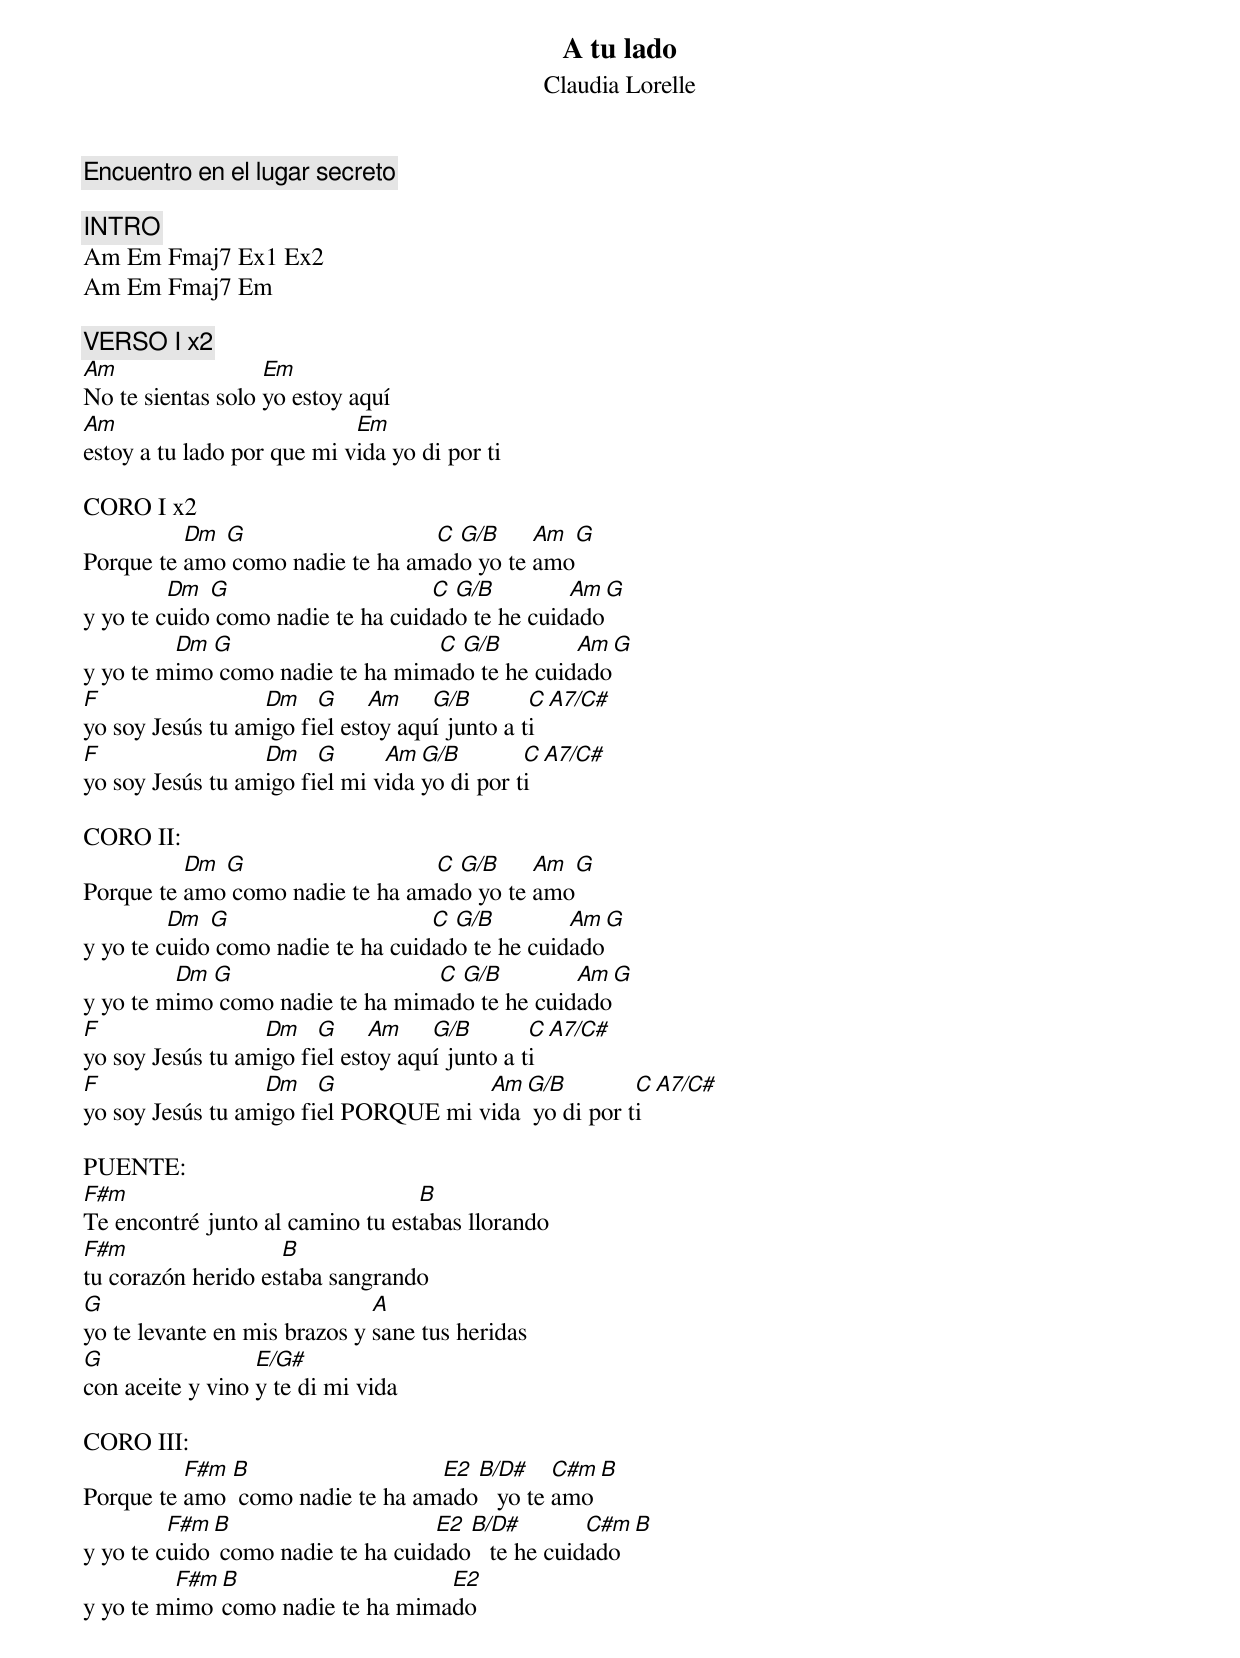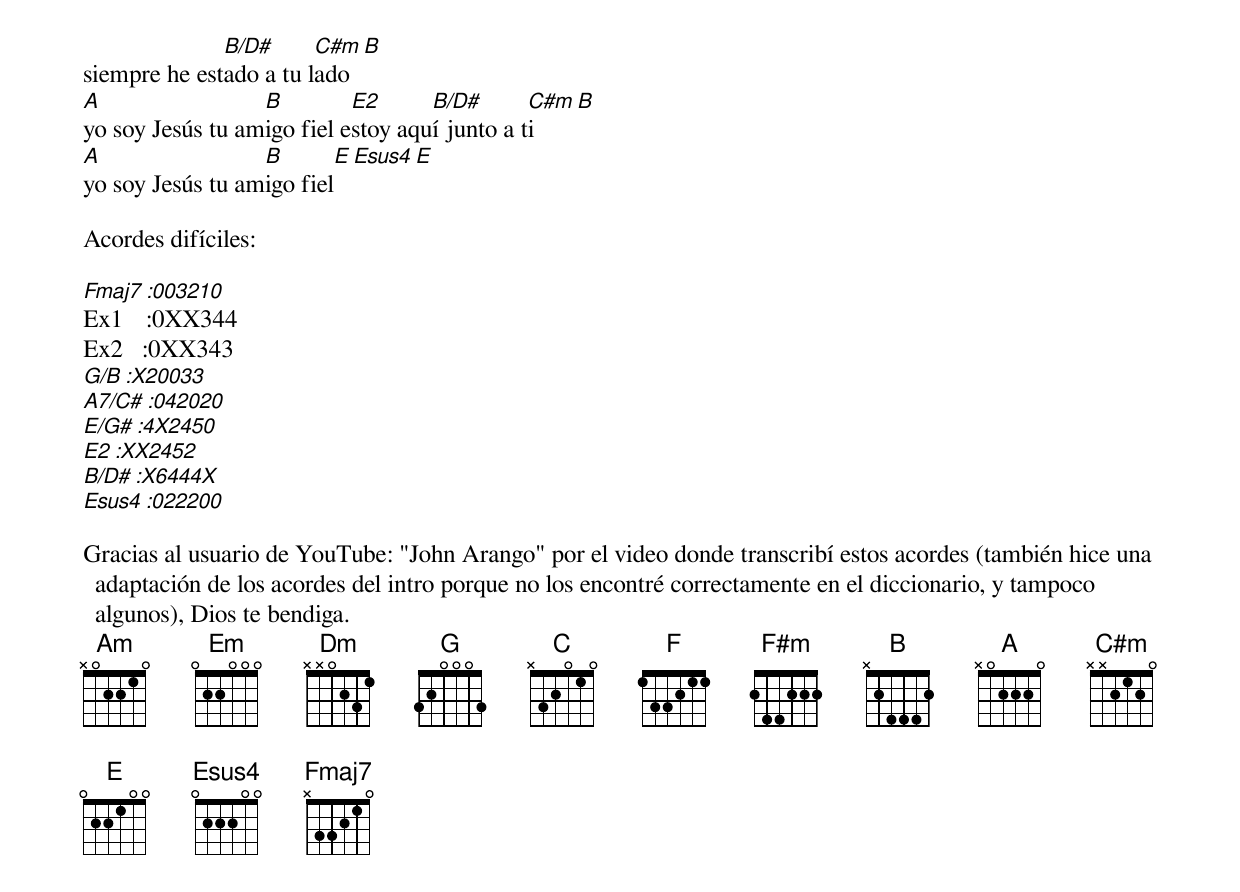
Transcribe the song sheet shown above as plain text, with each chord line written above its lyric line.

A tu lado
Claudia Lorelle
Encuentro en el lugar secreto

INTRO
Am Em Fmaj7 Ex1 Ex2
Am Em Fmaj7 Em

VERSO I x2
Am                 Em
No te sientas solo yo estoy aquí
Am                          Em
estoy a tu lado por que mi vida yo di por ti

CORO I x2
          Dm G                   C G/B     Am G
Porque te amo como nadie te ha amado yo te amo
         Dm  G                     C G/B         Am G
y yo te cuido como nadie te ha cuidado te he cuidado
         Dm G                    C G/B         Am G
y yo te mimo como nadie te ha mimado te he cuidado
F                 Dm    G     Am    G/B        C A7/C#
yo soy Jesús tu amigo fiel estoy aquí junto a ti
F                 Dm    G      Am  G/B        C A7/C#
yo soy Jesús tu amigo fiel mi vida yo di por ti

CORO II:
          Dm G                   C G/B     Am G
Porque te amo como nadie te ha amado yo te amo
         Dm  G                     C G/B         Am G
y yo te cuido como nadie te ha cuidado te he cuidado
         Dm G                    C G/B         Am G
y yo te mimo como nadie te ha mimado te he cuidado
F                 Dm    G     Am    G/B        C A7/C#
yo soy Jesús tu amigo fiel estoy aquí junto a ti
F                 Dm    G             Am G/B         C A7/C#
yo soy Jesús tu amigo fiel PORQUE mi vida yo di por ti

PUENTE:
F#m                               B
Te encontré junto al camino tu estabas llorando
F#m                 B
tu corazón herido estaba sangrando
G                             A
yo te levante en mis brazos y sane tus heridas
G                 E/G#
con aceite y vino y te di mi vida

CORO III:
          F#m B                   E2 B/D#     C#m B
Porque te amo  como nadie te ha amado   yo te amo
         F#m B                     E2 B/D#         C#m B
y yo te cuido como nadie te ha cuidado   te he cuidado
         F#m B                    E2
y yo te mimo como nadie te ha mimado
              B/D#      C#m B
siempre he estado a tu lado
A                 B         E2      B/D#       C#m B
yo soy Jesús tu amigo fiel estoy aquí junto a ti
A                 B       E Esus4 E
yo soy Jesús tu amigo fiel

Acordes difíciles:

Fmaj7 :003210
Ex1   :0XX344
Ex2   :0XX343
G/B   :X20033
A7/C# :042020
E/G#  :4X2450
E2    :XX2452
B/D#  :X6444X
Esus4 :022200

Gracias al usuario de YouTube: "John Arango" por el video donde transcribí estos acordes (también hice una adaptación de los acordes del intro porque no los encontré correctamente en el diccionario, y tampoco algunos), Dios te bendiga.
